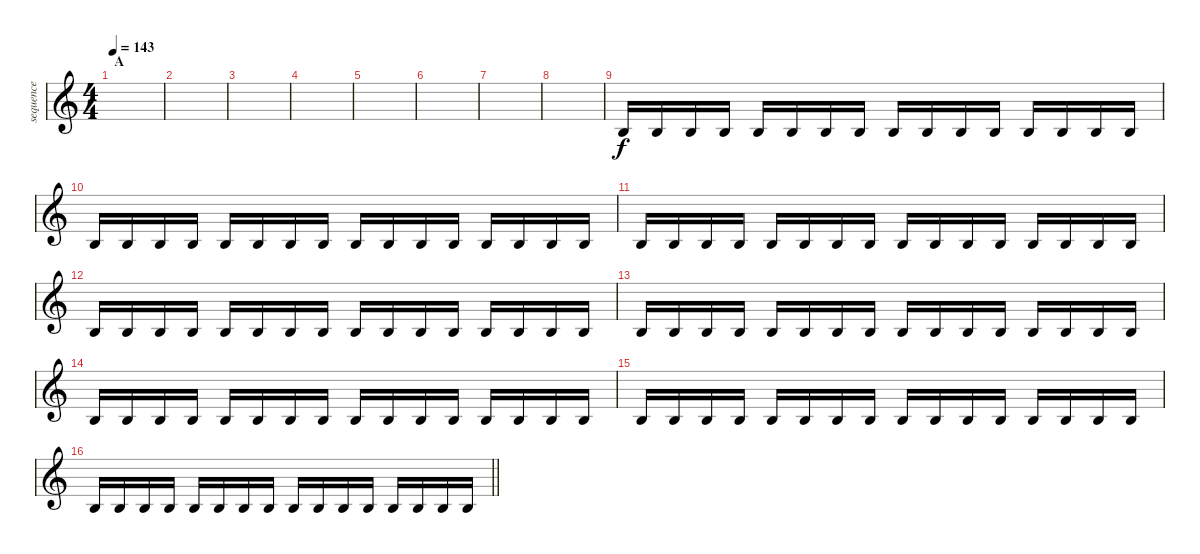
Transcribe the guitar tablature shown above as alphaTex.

\track ("sequence" "sequence") {instrument lead1square}
\staff {score}
\tuning (Eb5 Bb4 Gb4 Db4 Ab3 Eb3) {hide}
\ts (4 4)
\section ("" "A")
\tempo 143
\clef g2
\ks c
|
|
|
|
|
|
|
|
3.5.16 3.5.16 3.5.16 3.5.16 3.5.16 3.5.16 3.5.16 3.5.16 3.5.16 3.5.16 3.5.16 3.5.16 3.5.16 3.5.16 3.5.16 3.5.16 |
3.5.16 3.5.16 3.5.16 3.5.16 3.5.16 3.5.16 3.5.16 3.5.16 3.5.16 3.5.16 3.5.16 3.5.16 3.5.16 3.5.16 3.5.16 3.5.16 |
3.5.16 3.5.16 3.5.16 3.5.16 3.5.16 3.5.16 3.5.16 3.5.16 3.5.16 3.5.16 3.5.16 3.5.16 3.5.16 3.5.16 3.5.16 3.5.16 |
3.5.16 3.5.16 3.5.16 3.5.16 3.5.16 3.5.16 3.5.16 3.5.16 3.5.16 3.5.16 3.5.16 3.5.16 3.5.16 3.5.16 3.5.16 3.5.16 |
3.5.16 3.5.16 3.5.16 3.5.16 3.5.16 3.5.16 3.5.16 3.5.16 3.5.16 3.5.16 3.5.16 3.5.16 3.5.16 3.5.16 3.5.16 3.5.16 |
3.5.16 3.5.16 3.5.16 3.5.16 3.5.16 3.5.16 3.5.16 3.5.16 3.5.16 3.5.16 3.5.16 3.5.16 3.5.16 3.5.16 3.5.16 3.5.16 |
3.5.16 3.5.16 3.5.16 3.5.16 3.5.16 3.5.16 3.5.16 3.5.16 3.5.16 3.5.16 3.5.16 3.5.16 3.5.16 3.5.16 3.5.16 3.5.16 |
\barLineRight lightlight
3.5.16 3.5.16 3.5.16 3.5.16 3.5.16 3.5.16 3.5.16 3.5.16 3.5.16 3.5.16 3.5.16 3.5.16 3.5.16 3.5.16 3.5.16 3.5.16
